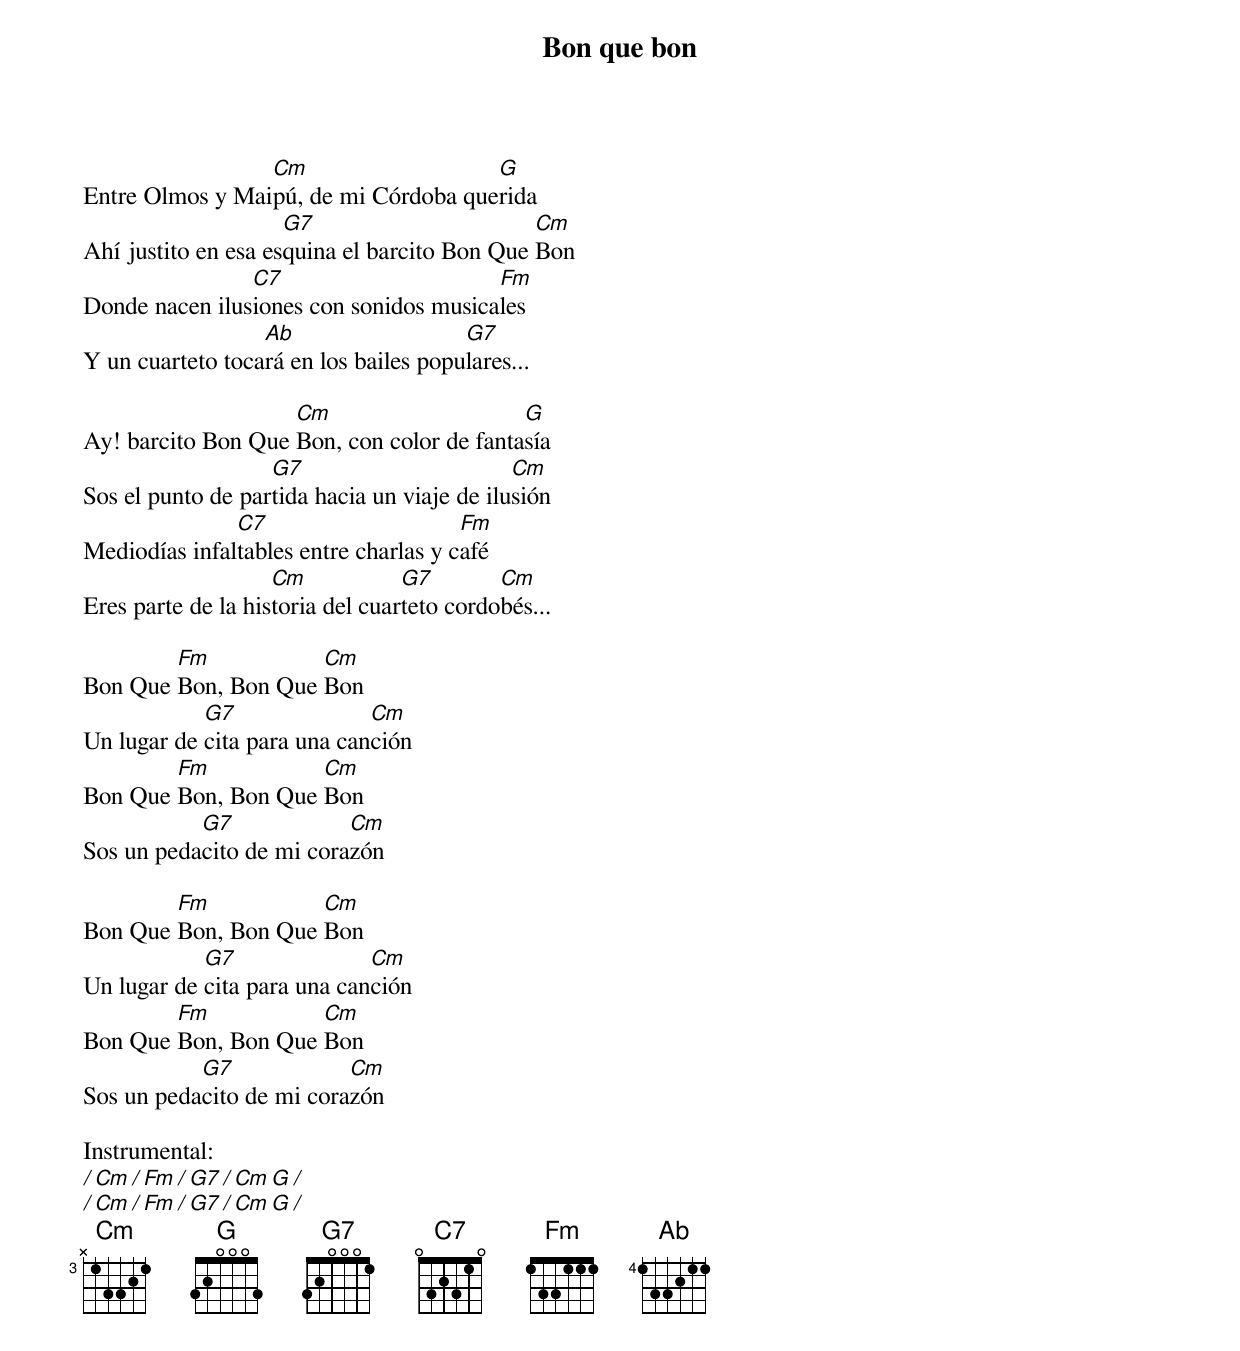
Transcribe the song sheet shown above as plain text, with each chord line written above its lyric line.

Bon que bon

                 Cm                   G
Entre Olmos y Maipú, de mi Córdoba querida
                     G7                       Cm
Ahí justito en esa esquina el barcito Bon Que Bon
                C7                      Fm
Donde nacen ilusiones con sonidos musicales
                  Ab                   G7
Y un cuarteto tocará en los bailes populares...

                    Cm                     G
Ay! barcito Bon Que Bon, con color de fantasía
                   G7                        Cm
Sos el punto de partida hacia un viaje de ilusión
               C7                      Fm
Mediodías infaltables entre charlas y café
                    Cm            G7        Cm
Eres parte de la historia del cuarteto cordobés...

        Fm           Cm
Bon Que Bon, Bon Que Bon
            G7               Cm
Un lugar de cita para una canción
        Fm           Cm
Bon Que Bon, Bon Que Bon
           G7             Cm
Sos un pedacito de mi corazón

        Fm           Cm
Bon Que Bon, Bon Que Bon
            G7               Cm
Un lugar de cita para una canción
        Fm           Cm
Bon Que Bon, Bon Que Bon
           G7             Cm
Sos un pedacito de mi corazón

Instrumental:
/ Cm / Fm / G7 / Cm G /
/ Cm / Fm / G7 / Cm G /
